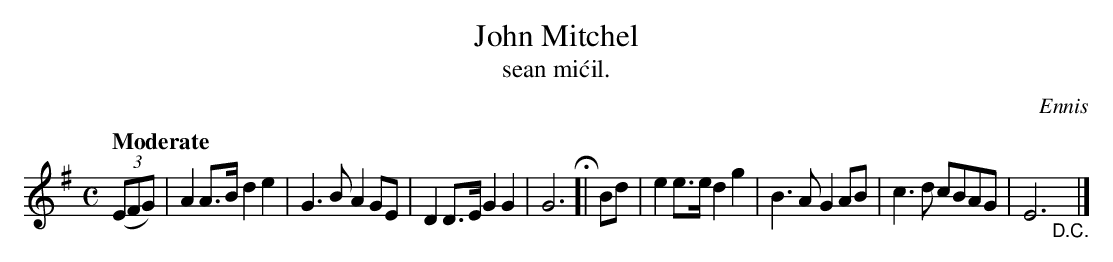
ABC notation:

X:1
T: John Mitchel
T: sean mi\'cil.
Q: "Moderate"
O: Ennis
M: C
L: 1/8
K: G
((3EFG) | A2A>B d2e2 | G3B A2GE | D2D>E G2G2 | G6 H[|\
    Bd  | e2e>e d2g2 | B3A G2AB | c3d   cBAG | E6 "_D.C."y|]
